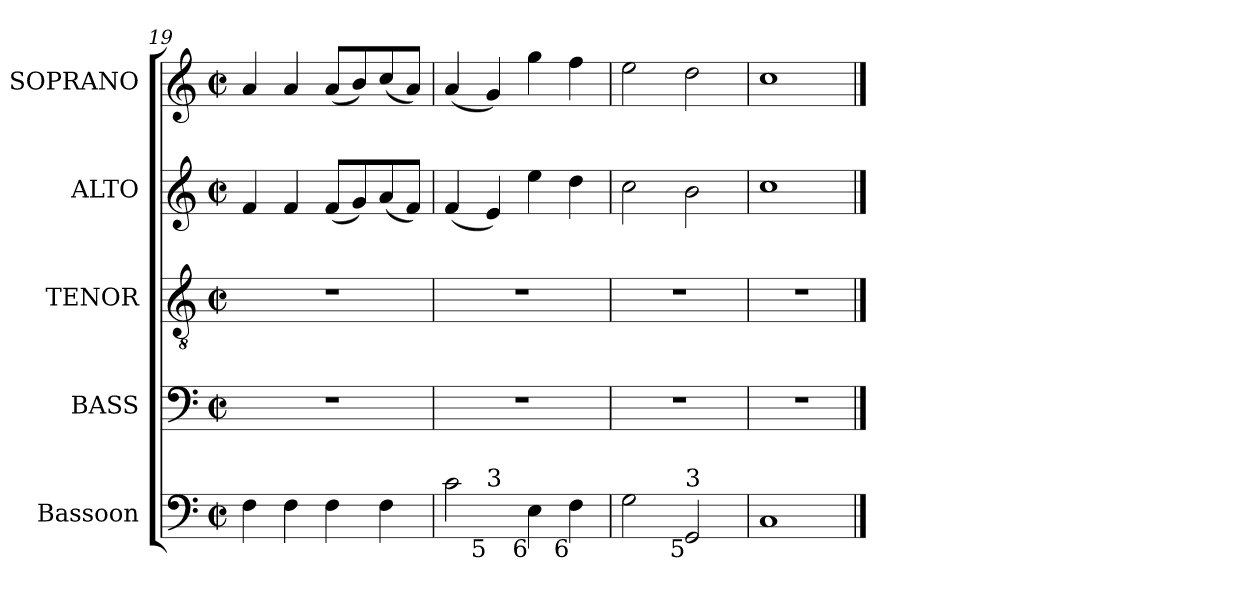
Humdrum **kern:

**kern	**kern	**kern	**kern	**kern
*part5	*part4	*part3	*part2	*part1
*staff5	*staff4	*staff3	*staff2	*staff1
*I"Bassoon	*I"BASS	*I"TENOR	*I"ALTO	*I"SOPRANO
*I'Bsn.	*I'B.	*I'T.	*I'A.	*I'S.
*clefF4	*clefF4	*clefGv2	*clefG2	*clefG2
*	*	*ITrd7c12	*	*
*k[]	*k[]	*k[]	*k[]	*k[]
*C:	*C:	*C:	*C:	*C:
*M2/2	*M2/2	*M2/2	*M2/2	*M2/2
*met(c|)	*met(c|)	*met(c|)	*met(c|)	*met(c|)
=19	=19	=19	=19	=19
4Fi\	1r	1r	4fi/	4ai/
4Fi\	.	.	4fi/	4ai/
4Fi\	.	.	(8fi/L	(8ai/L
.	.	.	8gi/)	8bi/)
4Fi\	.	.	(8ai/	(8cci/
.	.	.	8fi/J)	8ai/J)
=20	=20	=20	=20	=20
!LO:TX:b:rj:t=6	!	!	!	!
!LO:TX:t=4	!	!	!	!
*^	*	*	*	*
2ci\	4ryy	1r	1r	(4fi/	(4ai/
!	!LO:TX:b:rj:t=5	!	!	!	!
!	!LO:TX:t=3	!	!	!	!
.	2.ryy	.	.	4ei/)	4gi/)
!LO:TX:b:rj:t=6	!	!	!	!	!
4Ei\	.	.	.	4eei\	4ggi\
!LO:TX:b:rj:t=6	!	!	!	!	!
4Fi\	.	.	.	4ddi\	4ffi\
=21	=21	=21	=21	=21	=21
!LO:TX:b:rj:t=6	!	!	!	!	!
!LO:TX:t=4	!	!	!	!	!
*v	*v	*	*	*	*
2Gi\	1r	1r	2cci\	2eei\
!LO:TX:b:rj:t=5	!	!	!	!
!LO:TX:t=3	!	!	!	!
2GGi/	.	.	2bi\	2ddi\
=22	=22	=22	=22	=22
1Ci	1r	1r	1cci	1cci
==	==	==	==	==
*-	*-	*-	*-	*-
